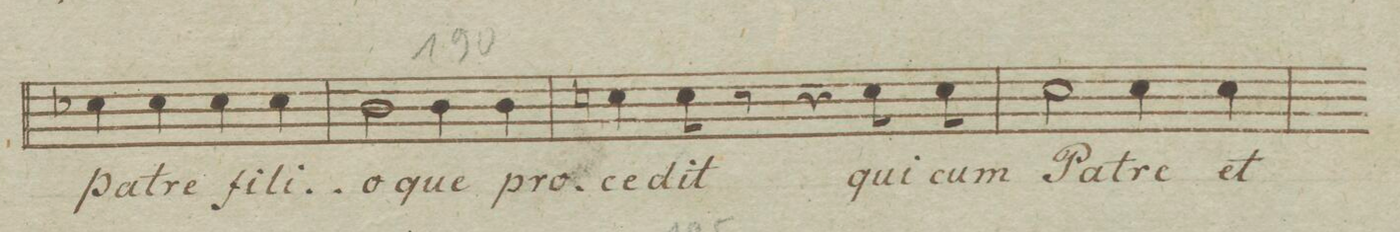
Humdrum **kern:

**kern	**text	**dynam
*I"Alto	*	*
*clefC3	*	*
*k[b-e-a-]	*	*
*met(c)	*	*
*M4/4	*	*
4d-X\	pa-	.
4d-\	-tre	.
4d-\	fi-	.
4d-\	-li-	.
=186	=186	=186
2c\	-o	.
4c\	que	.
4c\	pro-	.
=187	=187	=187
4dn\	-ce-	.
8d\	-dit	.
8r	.	.
4r	.	.
8d\	qui	.
8d\	cum	.
=188	=188	=188
2d\	Pa-	.
4d\	-tre	.
4d\	et	.
=189	=189	=189
*-	*-	*-
